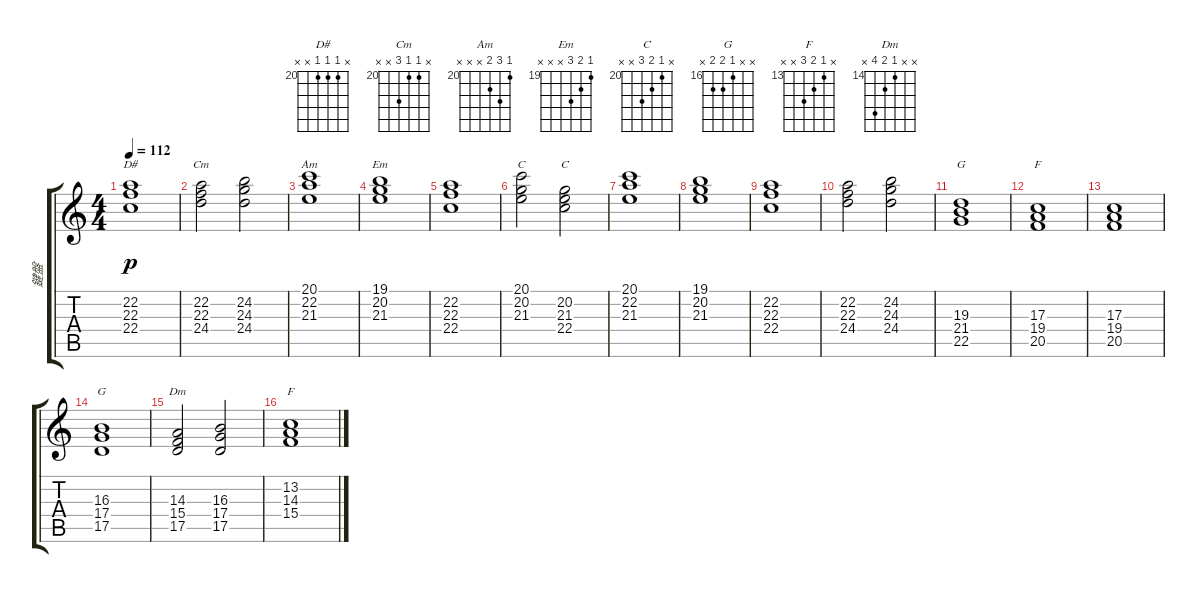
\track ("鍵盤" "鍵盤") {instrument synthstrings1}
\staff {score tabs}
\tuning (E4 B3 G3 D3 A2 E2) {hide}
\chord ("D#" x 20 20 20 x x) {firstfret 20}
\chord ("Cm" x 20 20 22 x x) {firstfret 20}
\chord ("Am" 20 22 21 x x x) {firstfret 20}
\chord ("Em" 19 20 21 x x x) {firstfret 19}
\chord ("C" 20 20 21 x x x) {firstfret 20}
\chord ("C" x 20 21 22 x x) {firstfret 20}
\chord ("G" x x 19 21 22 x) {firstfret 19}
\chord ("F" x x 17 19 20 x) {firstfret 17}
\chord ("G" x x 16 17 17 x) {firstfret 16}
\chord ("Dm" x x 14 15 17 x) {firstfret 14}
\chord ("F" x 13 14 15 x x) {firstfret 13}
\ts (4 4)
\tempo 112
\clef g2
\ks c
(22.2 22.3 22.4).1{ch "D#" dy p} |
(22.2 22.3 24.4).2{ch "Cm"} (24.2 24.3 24.4).2 |
(20.1 22.2 21.3).1{ch "Am"} |
(19.1 20.2 21.3).1{ch "Em"} |
(22.2 22.3 22.4).1 |
(20.1 20.2 21.3).2{ch "C"} (20.2 21.3 22.4).2{ch "C"} |
(20.1 22.2 21.3).1 |
(19.1 20.2 21.3).1 |
(22.2 22.3 22.4).1 |
(22.2 22.3 24.4).2 (24.2 24.3 24.4).2 |
(19.3 21.4 22.5).1{ch "G"} |
(17.3 19.4 20.5).1{ch "F"} |
(17.3 19.4 20.5).1 |
(16.3 17.4 17.5).1{ch "G"} |
(14.3 15.4 17.5).2{ch "Dm"} (16.3 17.4 17.5).2 |
(13.2 14.3 15.4).1{ch "F"}
